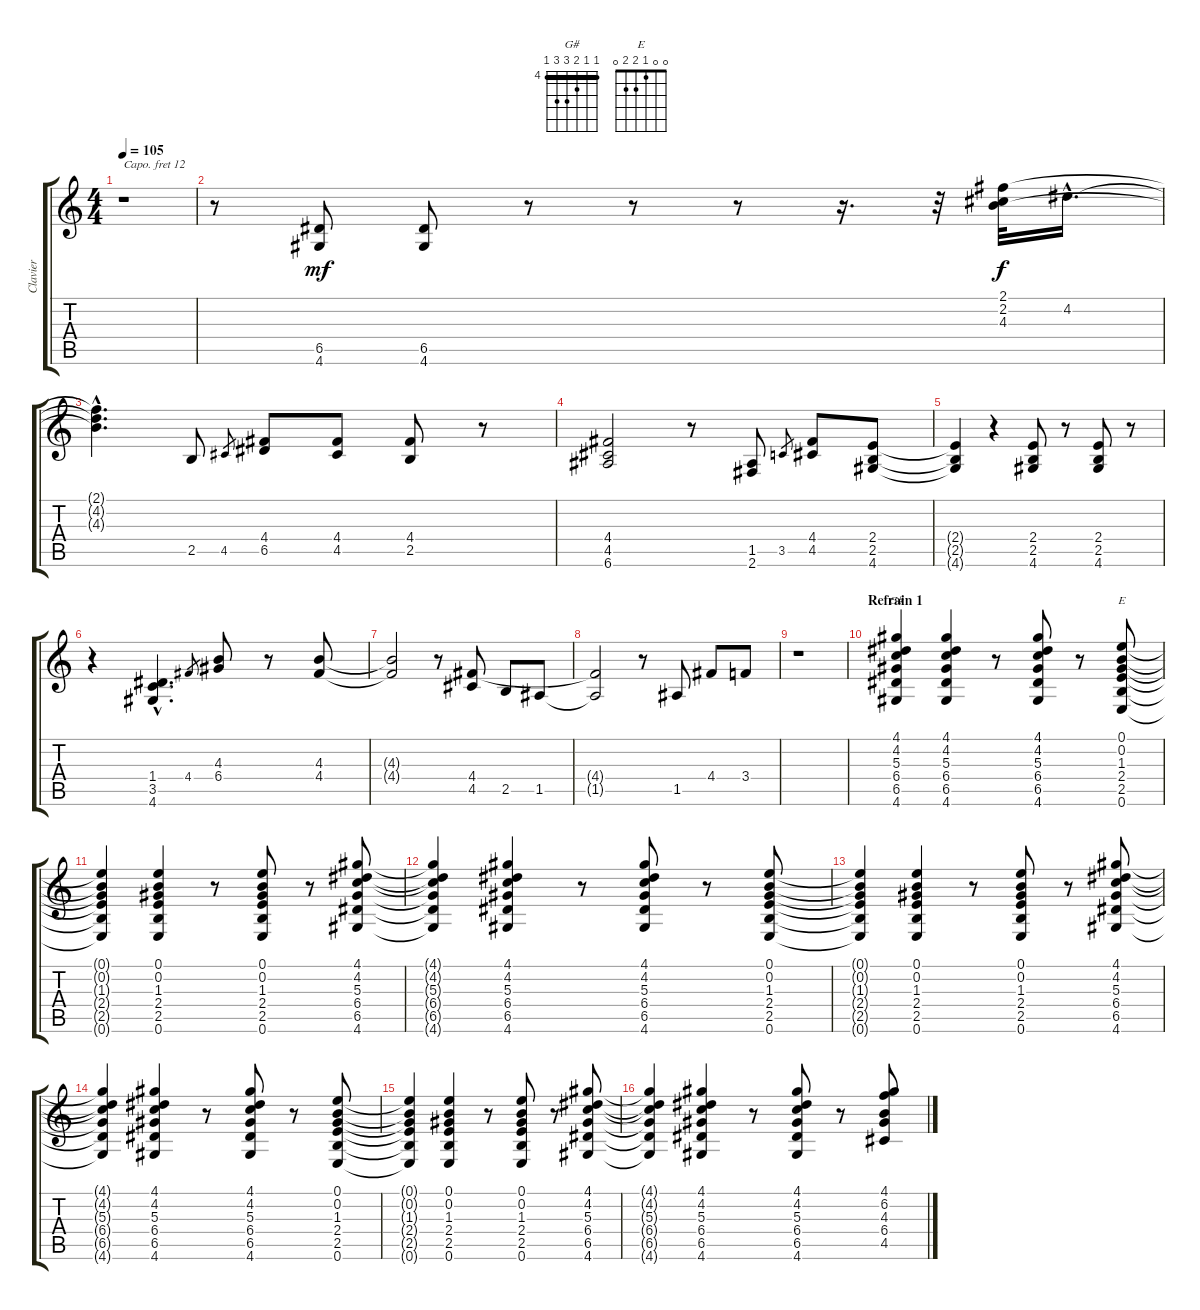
\track ("Clavier" "Clavier") {instrument electricpiano1}
\staff {score tabs}
\capo 12
\tuning (E4 B3 G3 D3 A2 E2) {hide}
\chord ("G#" 4 4 5 6 6 4) {firstfret 4 barre 4}
\chord ("E" 0 0 1 2 2 0)
\ts (4 4)
\tempo 105
\clef g2
\ks c
r.1{dy f} |
r.8 (6.5 4.6).8{dy mf} (6.5 4.6).8 r.8 r.8 r.8 r.16{d} r.32 (2.1 2.2 4.3).32{dy f} 4.2{hac}.16{d} |
(2.1{hac t} 4.2{hac t} 4.3{hac t}).4{d} 2.5.8 4.5.8{gr} (4.4 6.5).8 (4.4 4.5).8 (4.4 2.5).8 r.8 |
(4.4 4.5 6.6).2 r.8 (1.5 2.6).8 3.5.8{gr} (4.4 4.5).8 (2.4 2.5 4.6).8 |
(2.4{t} 2.5{t} 4.6{t}).4 r.4 (2.4 2.5 4.6).8 r.8 (2.4 2.5 4.6).8 r.8 |
r.4 (1.4{hac} 3.5{hac} 4.6{hac}).4{d} 4.4.8{gr} (4.3 6.4).8 r.8 (4.3 4.4).8 |
(4.3{t} 4.4{t}).2 r.8 (4.4 4.5).8 2.5.8 1.5.8 |
(4.4{t} 1.5{t}).2 r.8 1.5.8 4.4.8 3.4.8 |
r.1 |
\section ("" "Refrain 1")
(4.1 4.2 5.3 6.4 6.5 4.6).4{ch "G#"} (4.1 4.2 5.3 6.4 6.5 4.6).4 r.8 (4.1 4.2 5.3 6.4 6.5 4.6).8 r.8 (0.1 0.2 1.3 2.4 2.5 0.6).8{ch "E"} |
(0.1{t} 0.2{t} 1.3{t} 2.4{t} 2.5{t} 0.6{t}).4 (0.1 0.2 1.3 2.4 2.5 0.6).4 r.8 (0.1 0.2 1.3 2.4 2.5 0.6).8 r.8 (4.1 4.2 5.3 6.4 6.5 4.6).8 |
(4.1{t} 4.2{t} 5.3{t} 6.4{t} 6.5{t} 4.6{t}).4 (4.1 4.2 5.3 6.4 6.5 4.6).4 r.8 (4.1 4.2 5.3 6.4 6.5 4.6).8 r.8 (0.1 0.2 1.3 2.4 2.5 0.6).8 |
(0.1{t} 0.2{t} 1.3{t} 2.4{t} 2.5{t} 0.6{t}).4 (0.1 0.2 1.3 2.4 2.5 0.6).4 r.8 (0.1 0.2 1.3 2.4 2.5 0.6).8 r.8 (4.1 4.2 5.3 6.4 6.5 4.6).8 |
(4.1{t} 4.2{t} 5.3{t} 6.4{t} 6.5{t} 4.6{t}).4 (4.1 4.2 5.3 6.4 6.5 4.6).4 r.8 (4.1 4.2 5.3 6.4 6.5 4.6).8 r.8 (0.1 0.2 1.3 2.4 2.5 0.6).8 |
(0.1{t} 0.2{t} 1.3{t} 2.4{t} 2.5{t} 0.6{t}).4 (0.1 0.2 1.3 2.4 2.5 0.6).4 r.8 (0.1 0.2 1.3 2.4 2.5 0.6).8 r.8 (4.1 4.2 5.3 6.4 6.5 4.6).8 |
(4.1{t} 4.2{t} 5.3{t} 6.4{t} 6.5{t} 4.6{t}).4 (4.1 4.2 5.3 6.4 6.5 4.6).4 r.8 (4.1 4.2 5.3 6.4 6.5 4.6).8 r.8 (4.1 6.2 4.3 6.4 4.5).8
